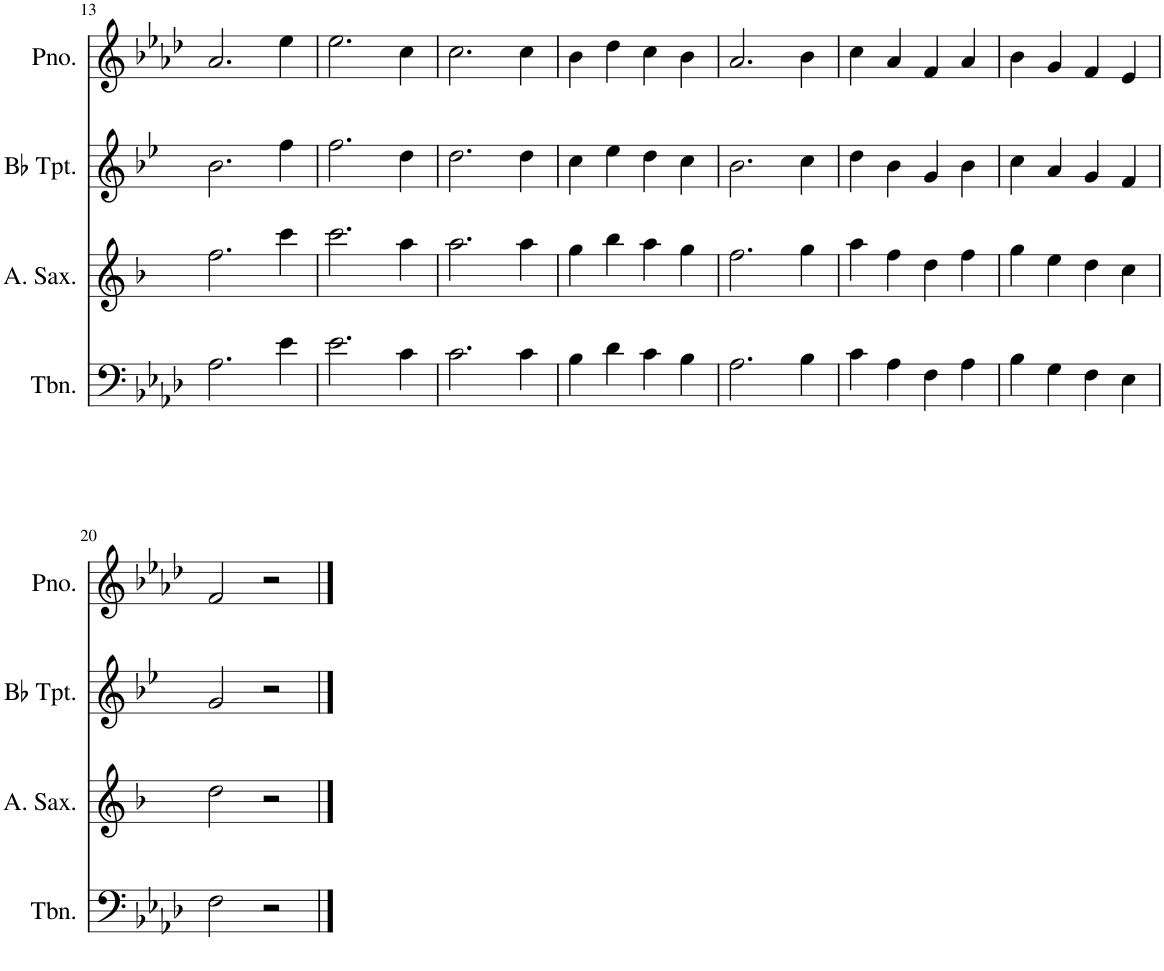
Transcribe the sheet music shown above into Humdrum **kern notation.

**kern	**kern	**kern	**kern
*part4	*part3	*part2	*part1
*staff4	*staff3	*staff2	*staff1
*I"Trombone	*I"Alto Saxophone	*I"Bb Trumpet	*I"Piano
*I'Tbn.	*I'A. Sax.	*I'Bb Tpt.	*I'Pno.
!!LO:PB:g=z
*clefF4	*clefG2	*clefG2	*clefG2
*	*Trd5c9	*Trd1c2	*
*k[b-e-a-d-]	*k[b-]	*k[b-e-]	*k[b-e-a-d-]
*M4/4	*M4/4	*M4/4	*M4/4
*met(c)	*met(c)	*met(c)	*met(c)
=13	=13	=13	=13
2.A-\	2.ff\	2.b-\	2.a-/
4e-\	4ccc\	4ff\	4ee-\
=14	=14	=14	=14
2.e-\	2.ccc\	2.ff\	2.ee-\
4c\	4aa\	4dd\	4cc\
=15	=15	=15	=15
2.c\	2.aa\	2.dd\	2.cc\
4c\	4aa\	4dd\	4cc\
=16	=16	=16	=16
4B-\	4gg\	4cc\	4b-\
4d-\	4bb-\	4ee-\	4dd-\
4c\	4aa\	4dd\	4cc\
4B-\	4gg\	4cc\	4b-\
=17	=17	=17	=17
2.A-\	2.ff\	2.b-\	2.a-/
4B-\	4gg\	4cc\	4b-\
=18	=18	=18	=18
4c\	4aa\	4dd\	4cc\
4A-\	4ff\	4b-\	4a-/
4F\	4dd\	4g/	4f/
4A-\	4ff\	4b-\	4a-/
=19	=19	=19	=19
4B-\	4gg\	4cc\	4b-\
4G\	4ee\	4a/	4g/
4F\	4dd\	4g/	4f/
4E-\	4cc\	4f/	4e-/
!!LO:LB:g=z
=20	=20	=20	=20
2F\	2dd\	2g/	2f/
2r	2r	2r	2r
==	==	==	==
*-	*-	*-	*-
